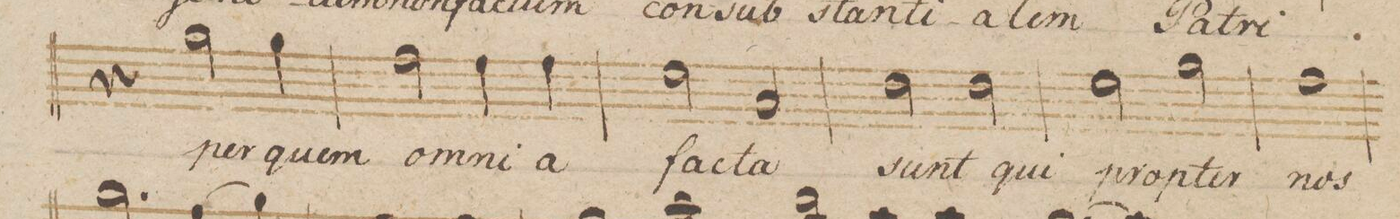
**kern	**text	**dynam
*I"Basso.	*	*
*clefF4	*	*
*k[b-]	*	*
*met(c|)	*	*
*M2/2	*	*
4r	.	.
2B-\	per	.
4B-\	quem	.
=53	=53	=53
2A\	om-	.
4A\	-ni-	.
4A\	-a	.
=54	=54	=54
2G\	fac-	.
2C/	-ta	.
=55	=55	=55
2F\	sunt	.
2F\	qui	.
=56	=56	=56
2G\	prop-	.
2B-\	-ter	.
=57	=57	=57
1A	nos	.
=58	=58	=58
*-	*-	*-
